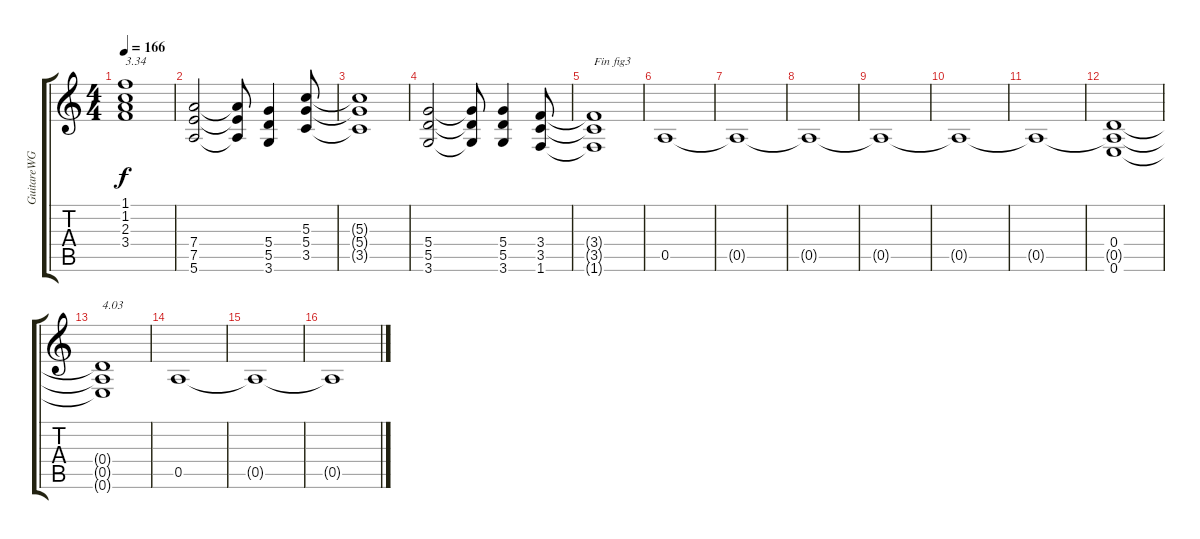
\track ("GuitareWG until150" "GuitareWG ") {instrument distortionguitar}
\staff {score tabs}
\tuning (E4 B3 G3 D3 A2 E2) {hide}
\ts (4 4)
\tempo 166
\clef g2
\ks c
(1.1{t} 1.2{t} 2.3{t} 3.4{t}).1{txt "3.34" dy f} |
(7.4 7.5 5.6).2 (7.4{t} 7.5{t} 5.6{t}).8 (5.4 5.5 3.6).4 (5.3 5.4 3.5).8 |
(5.3{t} 5.4{t} 3.5{t}).1 |
(5.4 5.5 3.6).2 (5.4{t} 5.5{t} 3.6{t}).8 (5.4 5.5 3.6).4 (3.4 3.5 1.6).8 |
(3.4{t} 3.5{t} 1.6{t}).1{txt "Fin fig3"} |
0.5.1 |
0.5{t}.1 |
0.5{t}.1 |
0.5{t}.1 |
0.5{t}.1 |
0.5{t}.1 |
(0.4 0.5{t} 0.6).1 |
(0.4{t} 0.5{t} 0.6{t}).1{txt "4.03"} |
0.5.1 |
0.5{t}.1 |
0.5{t}.1
